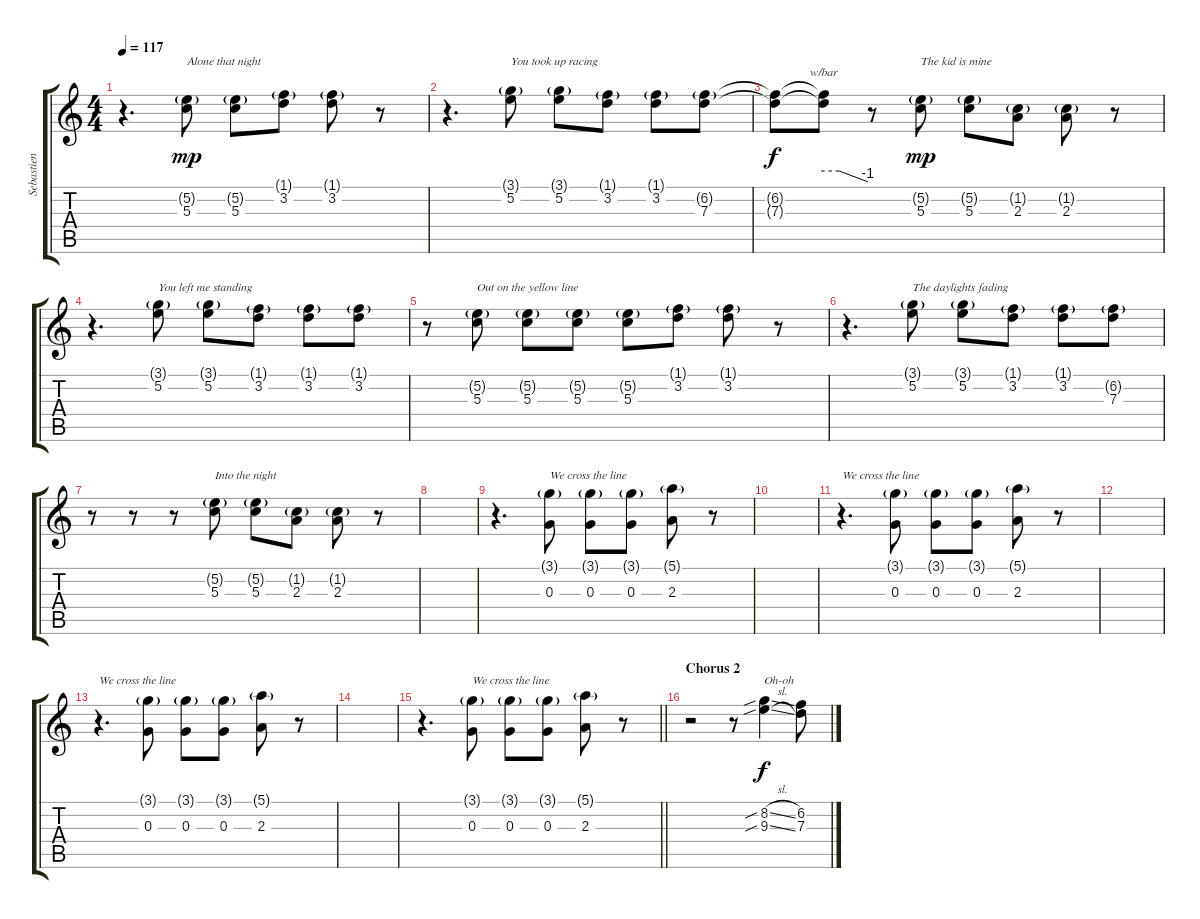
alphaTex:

\track ("Sebastien Grainger Vocals" "Sebastien ") {instrument contrabass}
\staff {score tabs}
\tuning (E4 B3 G3 D3 A2 E2) {hide}
\ts (4 4)
\tempo 117
\clef g2
\ks c
r.4{d dy mp} (5.2{g} 5.3).8{txt "Alone that night"} (5.2{g} 5.3).8 (1.1{g} 3.2).8 (1.1{g} 3.2).8 r.8 |
r.4{d} (3.1{g} 5.2).8{txt "You took up racing"} (3.1{g} 5.2).8 (1.1{g} 3.2).8 (1.1{g} 3.2).8 (6.2{g} 7.3).8 |
(6.2{t} 7.3{t}).8{dy f} (6.2{t} 7.3{t}).8{tbe (custom default 0 0 21 0 60 -4)} r.8 (5.2{g} 5.3).8{txt "The kid is mine" dy mp} (5.2{g} 5.3).8 (1.2{g} 2.3).8 (1.2{g} 2.3).8 r.8 |
r.4{d} (3.1{g} 5.2).8{txt "You left me standing"} (3.1{g} 5.2).8 (1.1{g} 3.2).8 (1.1{g} 3.2).8 (1.1{g} 3.2).8 |
r.8 (5.2{g} 5.3).8{txt "Out on the yellow line"} (5.2{g} 5.3).8 (5.2{g} 5.3).8 (5.2{g} 5.3).8 (1.1{g} 3.2).8 (1.1{g} 3.2).8 r.8 |
r.4{d} (3.1{g} 5.2).8{txt "The daylights fading"} (3.1{g} 5.2).8 (1.1{g} 3.2).8 (1.1{g} 3.2).8 (6.2{g} 7.3).8 |
r.8 r.8 r.8 (5.2{g} 5.3).8{txt "Into the night"} (5.2{g} 5.3).8 (1.2{g} 2.3).8 (1.2{g} 2.3).8 r.8 |
|
r.4{d} (3.1{g} 0.3).8{txt "We cross the line"} (3.1{g} 0.3).8 (3.1{g} 0.3).8 (5.1{g} 2.3).8 r.8 |
|
r.4{d txt "We cross the line"} (3.1{g} 0.3).8 (3.1{g} 0.3).8 (3.1{g} 0.3).8 (5.1{g} 2.3).8 r.8 |
|
r.4{d txt "We cross the line"} (3.1{g} 0.3).8 (3.1{g} 0.3).8 (3.1{g} 0.3).8 (5.1{g} 2.3).8 r.8 |
|
\barLineRight lightlight
r.4{d} (3.1{g} 0.3).8{txt "We cross the line"} (3.1{g} 0.3).8 (3.1{g} 0.3).8 (5.1{g} 2.3).8 r.8 |
\section ("" "Chorus 2")
r.2 r.8 (8.2{sib sl} 9.3{sib sl}).4{txt "Oh-oh" dy f} (6.2 7.3).8
